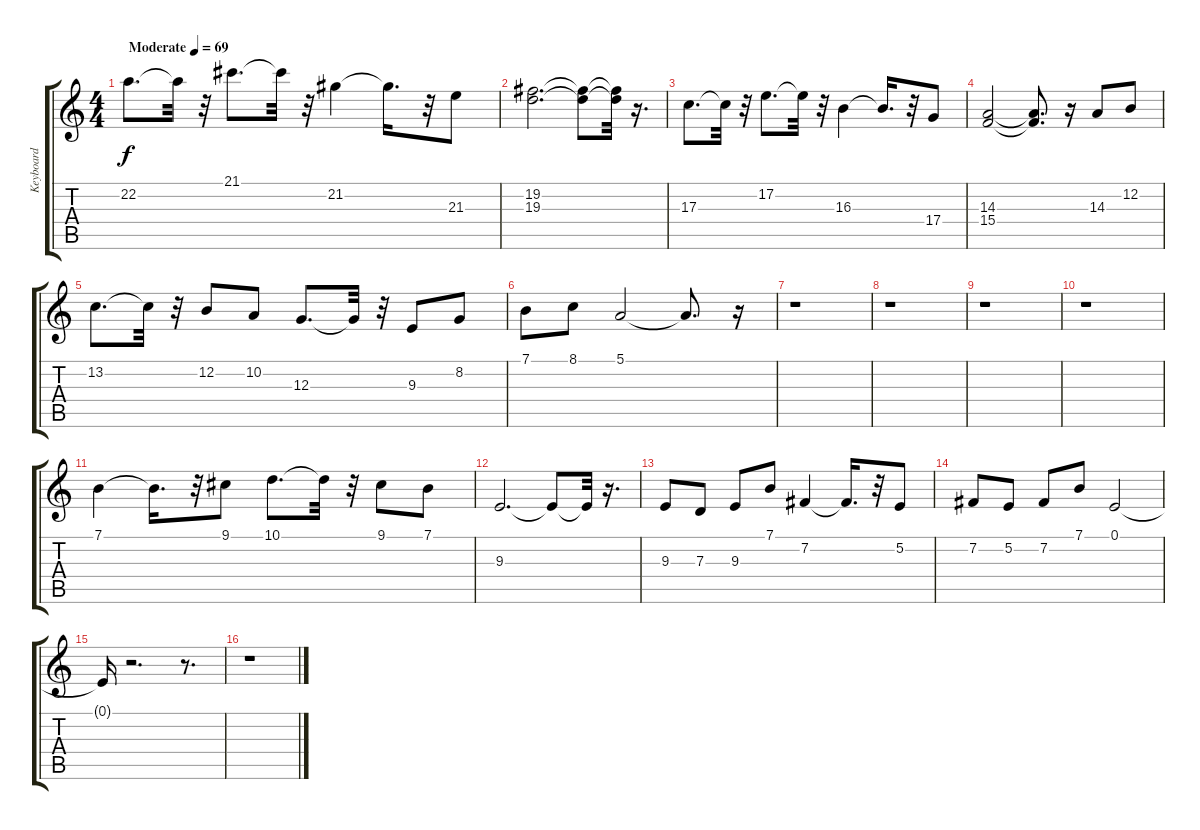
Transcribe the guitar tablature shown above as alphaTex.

\track ("Keyboard" "Keyboard") {instrument vibraphone}
\staff {score tabs}
\tuning (E4 B3 G3 D3 A2 E2) {hide}
\ts (4 4)
\tempo (69 "Moderate")
\clef g2
\ks c
22.2.8{d dy f instrument vibraphone} 22.2{t}.32 r.32 21.1.8{d} 21.1{t}.32 r.32 21.2.4 21.2{t}.16{d} r.32 21.3.8 |
(19.2 19.3).2{d} (19.2{t} 19.3{t}).8 (19.2{t} 19.3{t}).32 r.16{d} |
17.3.8{d instrument orchestralharp} 17.3{t}.32 r.32 17.2.8{d} 17.2{t}.32 r.32 16.3.4 16.3{t}.16{d} r.32 17.4.8 |
(14.3 15.4).2 (14.3{t} 15.4{t}).8{d} r.16 14.3.8 12.2.8 |
13.2.8{d} 13.2{t}.32 r.32 12.2.8 10.2.8 12.3.8{d} 12.3{t}.32 r.32 9.3.8 8.2.8 |
7.1.8 8.1.8 5.1.2 5.1{t}.8{d} r.16 |
r.1 |
r.1 |
r.1 |
r.1 |
7.1.4 7.1{t}.16{d} r.32 9.1.8 10.1.8{d} 10.1{t}.32 r.32 9.1.8 7.1.8 |
9.3.2{d} 9.3{t}.8 9.3{t}.32 r.16{d} |
9.3.8 7.3.8 9.3.8 7.1.8 7.2.4 7.2{t}.16{d} r.32 5.2.8 |
7.2.8 5.2.8 7.2.8 7.1.8 0.1.2 |
0.1{t}.16 r.2{d} r.8{d} |
r.1
